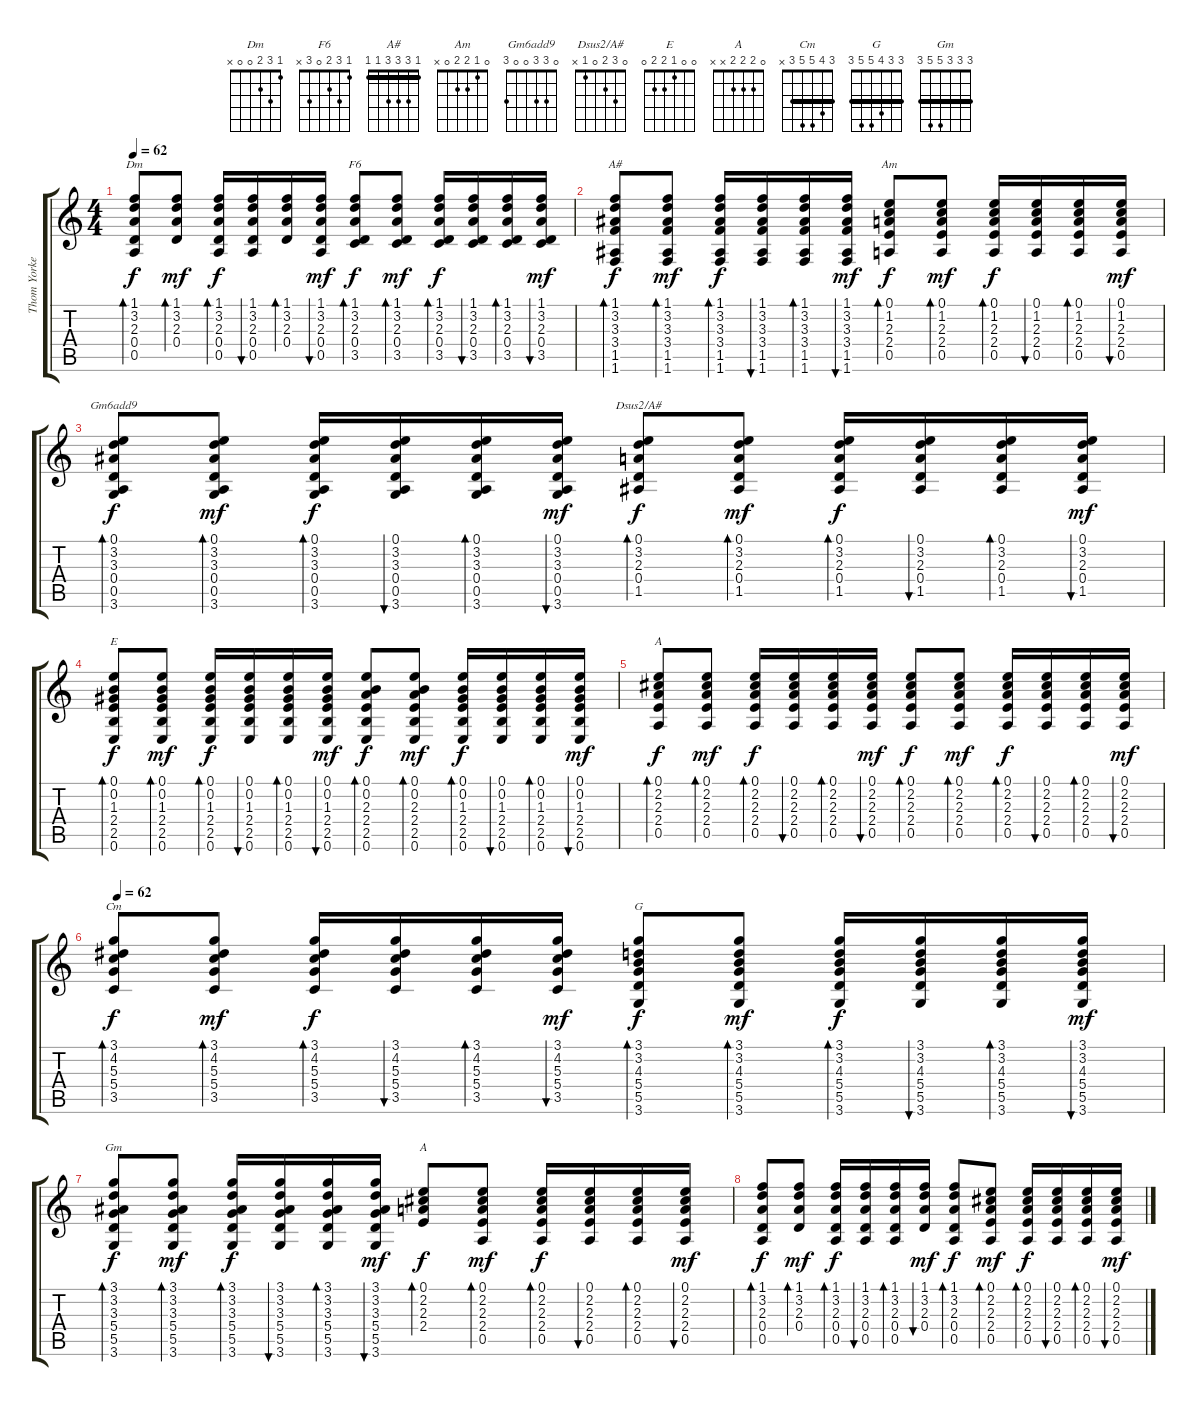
\track ("Thom Yorke" "Thom Yorke") {instrument acousticguitarsteel}
\staff {score tabs}
\tuning (E4 B3 G3 D3 A2 E2) {hide}
\chord ("Dm" 1 3 2 0 0 x)
\chord ("F6" 1 3 2 0 3 x)
\chord ("A#" 1 3 3 3 1 1) {barre 1}
\chord ("Am" 0 1 2 2 0 x)
\chord ("Gm6add9" 0 3 3 0 0 3)
\chord ("Dsus2/A#" 0 3 2 0 1 x)
\chord ("E" 0 0 1 2 2 0)
\chord ("A" 0 2 2 2 0 x)
\chord ("Cm" 3 4 5 5 3 x) {barre 3}
\chord ("G" 3 3 4 5 5 3) {barre 3}
\chord ("Gm" 3 3 3 5 5 3) {barre 3}
\chord ("A" 0 2 2 2 x x)
\ts (4 4)
\tempo 62
\clef g2
\ks c
(1.1 3.2 2.3 0.4 0.5).8{bd 30 ch "Dm" dy f} (1.1 3.2 2.3 0.4).8{bd 30 dy mf} (1.1 3.2 2.3 0.4 0.5).16{bd 30 dy f} (1.1 3.2 2.3 0.4 0.5).16{bu 30} (1.1 3.2 2.3 0.4).16{bd 30} (1.1 3.2 2.3 0.4 0.5).16{bu 30 dy mf} (1.1 3.2 2.3 0.4 3.5).8{bd 30 ch "F6" dy f} (1.1 3.2 2.3 0.4 3.5).8{bd 30 dy mf} (1.1 3.2 2.3 0.4 3.5).16{bd 30 dy f} (1.1 3.2 2.3 0.4 3.5).16{bu 30} (1.1 3.2 2.3 0.4 3.5).16{bd 30} (1.1 3.2 2.3 0.4 3.5).16{bu 30 dy mf} |
(1.1 3.2 3.3 3.4 1.5 1.6).8{bd 30 ch "A#" dy f} (1.1 3.2 3.3 3.4 1.5 1.6).8{bd 30 dy mf} (1.1 3.2 3.3 3.4 1.5 1.6).16{bd 30 dy f} (1.1 3.2 3.3 3.4 1.5 1.6).16{bu 30} (1.1 3.2 3.3 3.4 1.5 1.6).16{bd 30} (1.1 3.2 3.3 3.4 1.5 1.6).16{bu 30 dy mf} (0.1 1.2 2.3 2.4 0.5).8{bd 30 ch "Am" dy f} (0.1 1.2 2.3 2.4 0.5).8{bd 30 dy mf} (0.1 1.2 2.3 2.4 0.5).16{bd 30 dy f} (0.1 1.2 2.3 2.4 0.5).16{bu 30} (0.1 1.2 2.3 2.4 0.5).16{bd 30} (0.1 1.2 2.3 2.4 0.5).16{bu 30 dy mf} |
(0.1 3.2 3.3 0.4 0.5 3.6).8{bd 30 ch "Gm6add9" dy f} (0.1 3.2 3.3 0.4 0.5 3.6).8{bd 30 dy mf} (0.1 3.2 3.3 0.4 0.5 3.6).16{bd 30 dy f} (0.1 3.2 3.3 0.4 0.5 3.6).16{bu 30} (0.1 3.2 3.3 0.4 0.5 3.6).16{bd 30} (0.1 3.2 3.3 0.4 0.5 3.6).16{bu 30 dy mf} (0.1 3.2 2.3 0.4 1.5).8{bd 30 ch "Dsus2/A#" dy f} (0.1 3.2 2.3 0.4 1.5).8{bd 30 dy mf} (0.1 3.2 2.3 0.4 1.5).16{bd 30 dy f} (0.1 3.2 2.3 0.4 1.5).16{bu 30} (0.1 3.2 2.3 0.4 1.5).16{bd 30} (0.1 3.2 2.3 0.4 1.5).16{bu 30 dy mf} |
(0.1 0.2 1.3 2.4 2.5 0.6).8{bd 30 ch "E" dy f} (0.1 0.2 1.3 2.4 2.5 0.6).8{bd 30 dy mf} (0.1 0.2 1.3 2.4 2.5 0.6).16{bd 30 dy f} (0.1 0.2 1.3 2.4 2.5 0.6).16{bu 30} (0.1 0.2 1.3 2.4 2.5 0.6).16{bd 30} (0.1 0.2 1.3 2.4 2.5 0.6).16{bu 30 dy mf} (0.1 0.2 2.3 2.4 2.5 0.6).8{bd 30 dy f} (0.1 0.2 2.3 2.4 2.5 0.6).8{bd 30 dy mf} (0.1 0.2 1.3 2.4 2.5 0.6).16{bd 30 dy f} (0.1 0.2 1.3 2.4 2.5 0.6).16{bu 30} (0.1 0.2 1.3 2.4 2.5 0.6).16{bd 30} (0.1 0.2 1.3 2.4 2.5 0.6).16{bu 30 dy mf} |
(0.1 2.2 2.3 2.4 0.5).8{bd 30 ch "A" dy f} (0.1 2.2 2.3 2.4 0.5).8{bd 30 dy mf} (0.1 2.2 2.3 2.4 0.5).16{bd 30 dy f} (0.1 2.2 2.3 2.4 0.5).16{bu 30} (0.1 2.2 2.3 2.4 0.5).16{bd 30} (0.1 2.2 2.3 2.4 0.5).16{bu 30 dy mf} (0.1 2.2 2.3 2.4 0.5).8{bd 30 dy f} (0.1 2.2 2.3 2.4 0.5).8{bd 30 dy mf} (0.1 2.2 2.3 2.4 0.5).16{bd 30 dy f} (0.1 2.2 2.3 2.4 0.5).16{bu 30} (0.1 2.2 2.3 2.4 0.5).16{bd 30} (0.1 2.2 2.3 2.4 0.5).16{bu 30 dy mf} |
\tempo 62
(3.1 4.2 5.3 5.4 3.5).8{bd 30 ch "Cm" dy f volume 9} (3.1 4.2 5.3 5.4 3.5).8{bd 30 dy mf} (3.1 4.2 5.3 5.4 3.5).16{bd 30 dy f} (3.1 4.2 5.3 5.4 3.5).16{bu 30} (3.1 4.2 5.3 5.4 3.5).16{bd 30} (3.1 4.2 5.3 5.4 3.5).16{bu 30 dy mf} (3.1 3.2 4.3 5.4 5.5 3.6).8{bd 30 ch "G" dy f} (3.1 3.2 4.3 5.4 5.5 3.6).8{bd 30 dy mf} (3.1 3.2 4.3 5.4 5.5 3.6).16{bd 30 dy f} (3.1 3.2 4.3 5.4 5.5 3.6).16{bu 30} (3.1 3.2 4.3 5.4 5.5 3.6).16{bd 30} (3.1 3.2 4.3 5.4 5.5 3.6).16{bu 30 dy mf} |
(3.1 3.2 3.3 5.4 5.5 3.6).8{bd 30 ch "Gm" dy f} (3.1 3.2 3.3 5.4 5.5 3.6).8{bd 30 dy mf} (3.1 3.2 3.3 5.4 5.5 3.6).16{bd 30 dy f} (3.1 3.2 3.3 5.4 5.5 3.6).16{bu 30} (3.1 3.2 3.3 5.4 5.5 3.6).16{bd 30} (3.1 3.2 3.3 5.4 5.5 3.6).16{bu 30 dy mf} (0.1 2.2 2.3 2.4).8{bd 30 ch "A" dy f} (0.1 2.2 2.3 2.4 0.5).8{bd 30 dy mf} (0.1 2.2 2.3 2.4 0.5).16{bd 30 dy f} (0.1 2.2 2.3 2.4 0.5).16{bu 30} (0.1 2.2 2.3 2.4 0.5).16{bd 30} (0.1 2.2 2.3 2.4 0.5).16{bu 30 dy mf} |
(1.1 3.2 2.3 0.4 0.5).8{bd 30 dy f} (1.1 3.2 2.3 0.4).8{bd 30 dy mf} (1.1 3.2 2.3 0.4 0.5).16{bd 30 dy f} (1.1 3.2 2.3 0.4 0.5).16{bu 30} (1.1 3.2 2.3 0.4 0.5).16{bd 30} (1.1 3.2 2.3 0.4).16{bu 30 dy mf} (1.1 3.2 2.3 0.4 0.5).8{bd 30 dy f} (0.1 2.2 2.3 2.4 0.5).8{bd 30 dy mf} (0.1 2.2 2.3 2.4 0.5).16{bd 30 dy f} (0.1 2.2 2.3 2.4 0.5).16{bu 30} (0.1 2.2 2.3 2.4 0.5).16{bd 30} (0.1 2.2 2.3 2.4 0.5).16{bu 30 dy mf}
